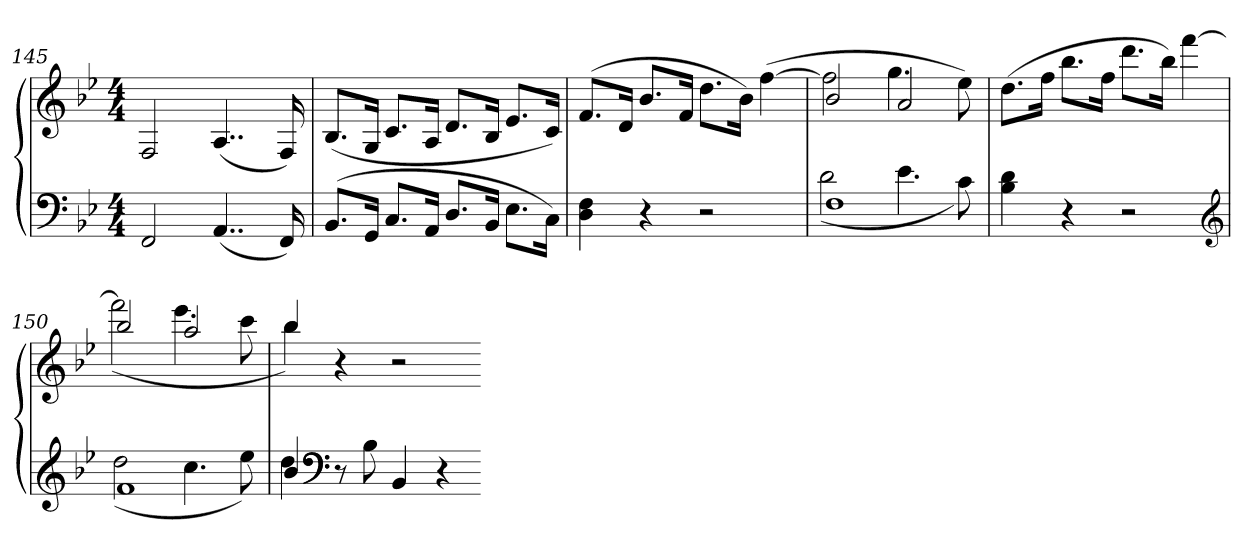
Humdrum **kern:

**kern	**kern
*part1	*part1
*staff2	*staff1
*clefF4	*clefG2
*k[b-e-]	*k[b-e-]
*B-:	*B-:
*M4/4	*M4/4
=145	=145
2FF	2F
(4..AA	(4..A
16FF)	16F)
=146	=146
(8.BB-L	(8.B-L
16GGJk	16GJk
8.CL	8.cL
16AAJk	16AJk
8.DL	8.dL
16BB-Jk	16B-Jk
8.E-L	8.e-L
16CJk)	16cJk)
=147	=147
4D 4F	(8.fL
.	16dJk
4r	8.b-L
.	16fJk
2r	8.ddL
.	16b-Jk)
.	([4ff
=148	=148
*^	*^
1F	(2d	2b-	2ff]
.	4.e-	2a	4.gg
.	8c)	.	8ee-)
*v	*v	*	*
*	*v	*v
=149	=149
4B- 4d	(8.ddL
.	16ffJk
4r	8.bb-L
.	16ffJk
2r	8.dddL
.	16bb-Jk)
.	[4fff
*clefG2	*
=150	=150
*^	*^
1f	(2dd	2bb-	(2fff]
.	4.cc	2aa	4.eee-
.	8ee-)	.	8ccc
=151	=151	=151	=151
4b-	4dd	4bb-	4bb-)
*clefF4	*	*	*
8r	2.ryy	4r	2.ryy
8B-	.	.	.
4BB-	.	2r	.
4r	.	.	.
*v	*v	*	*
*	*v	*v
=-	=-
*-	*-
